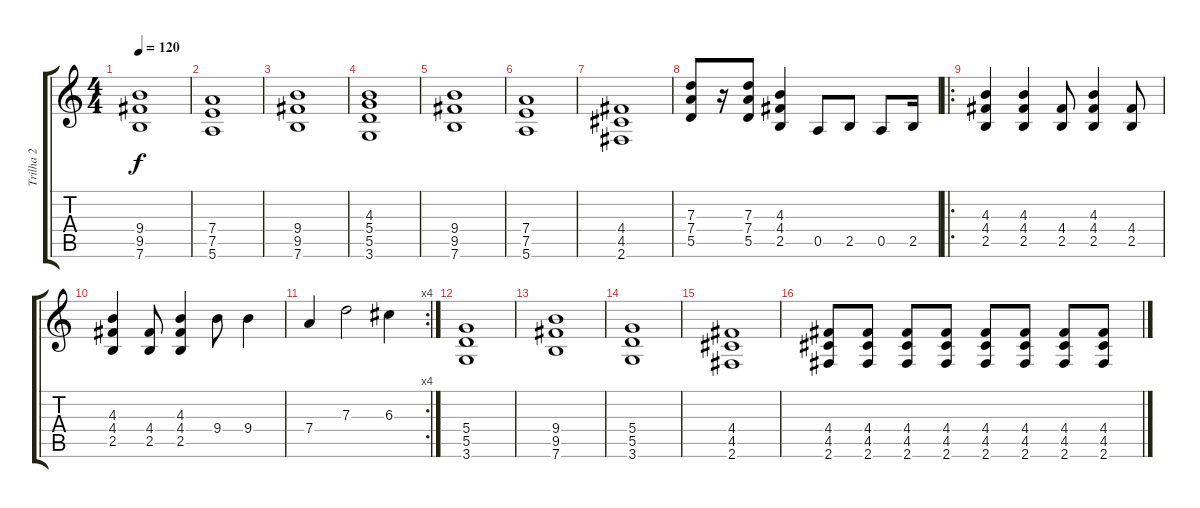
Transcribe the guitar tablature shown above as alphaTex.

\track ("Trilha 2" "Trilha 2") {instrument electricbassfinger}
\staff {score tabs}
\tuning (E4 B3 G3 D3 A2 E2) {hide}
\ts (4 4)
\tempo 120
\clef g2
\ks c
(9.4 9.5 7.6).1{dy f instrument electricbassfinger} |
(7.4 7.5 5.6).1 |
(9.4 9.5 7.6).1 |
(4.3 5.4 5.5 3.6).1 |
(9.4 9.5 7.6).1 |
(7.4 7.5 5.6).1 |
(4.4 4.5 2.6).1 |
(7.3 7.4 5.5).8 r.16 (7.3 7.4 5.5).8 (4.3 4.4 2.5).4 0.5.8 2.5.8 0.5.8 2.5.16 |
\ro
(4.3 4.4 2.5).4 (4.3 4.4 2.5).4 (4.4 2.5).8 (4.3 4.4 2.5).4 (4.4 2.5).8 |
(4.3 4.4 2.5).4 (4.4 2.5).8 (4.3 4.4 2.5).4 9.4.8 9.4.4 |
\rc 4
7.4.4 7.3.2 6.3.4 |
(5.4 5.5 3.6).1 |
(9.4 9.5 7.6).1 |
(5.4 5.5 3.6).1 |
(4.4 4.5 2.6).1 |
(4.4 4.5 2.6).8 (4.4 4.5 2.6).8 (4.4 4.5 2.6).8 (4.4 4.5 2.6).8 (4.4 4.5 2.6).8 (4.4 4.5 2.6).8 (4.4 4.5 2.6).8 (4.4 4.5 2.6).8
